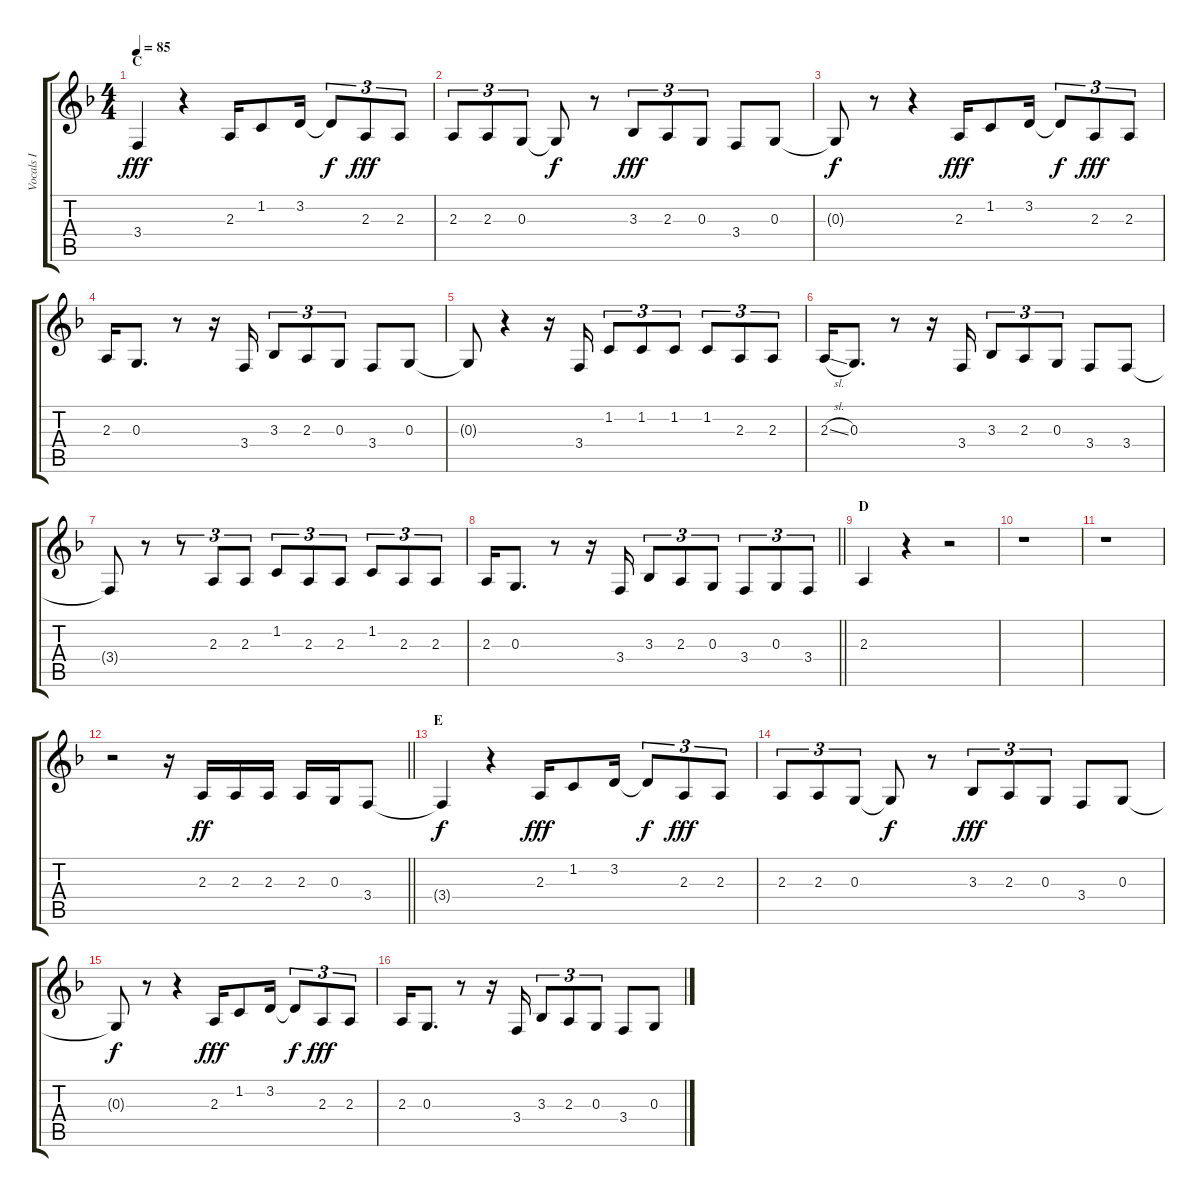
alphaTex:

\track ("Vocals I" "Vocals I") {instrument voiceoohs}
\staff {score tabs}
\tuning (E4 B3 G3 D3 A2 E2) {hide}
\ts (4 4)
\section ("" "C")
\tempo 85
\clef g2
\ks f
3.4.4{dy fff} r.4 2.3.16 1.2.8 3.2.16 3.2{t}.8{tu (3 2) dy f} 2.3.8{tu (3 2) dy fff} 2.3.8{tu (3 2)} |
2.3.8{tu (3 2)} 2.3.8{tu (3 2)} 0.3.8{tu (3 2)} 0.3{t}.8{dy f} r.8 3.3.8{tu (3 2) dy fff} 2.3.8{tu (3 2)} 0.3.8{tu (3 2)} 3.4.8 0.3.8 |
0.3{t}.8{dy f} r.8 r.4 2.3.16{dy fff} 1.2.8 3.2.16 3.2{t}.8{tu (3 2) dy f} 2.3.8{tu (3 2) dy fff} 2.3.8{tu (3 2)} |
2.3.16 0.3.8{d} r.8 r.16 3.4.16 3.3.8{tu (3 2)} 2.3.8{tu (3 2)} 0.3.8{tu (3 2)} 3.4.8 0.3.8 |
0.3{t}.8 r.4 r.16 3.4.16 1.2.8{tu (3 2)} 1.2.8{tu (3 2)} 1.2.8{tu (3 2)} 1.2.8{tu (3 2)} 2.3.8{tu (3 2)} 2.3.8{tu (3 2)} |
2.3{sl}.16 0.3.8{d} r.8 r.16 3.4.16 3.3.8{tu (3 2)} 2.3.8{tu (3 2)} 0.3.8{tu (3 2)} 3.4.8 3.4.8 |
3.4{t}.8 r.8 r.8{tu (3 2)} 2.3.8{tu (3 2)} 2.3.8{tu (3 2)} 1.2.8{tu (3 2)} 2.3.8{tu (3 2)} 2.3.8{tu (3 2)} 1.2.8{tu (3 2)} 2.3.8{tu (3 2)} 2.3.8{tu (3 2)} |
\barLineRight lightlight
2.3.16 0.3.8{d} r.8 r.16 3.4.16 3.3.8{tu (3 2)} 2.3.8{tu (3 2)} 0.3.8{tu (3 2)} 3.4.8{tu (3 2)} 0.3.8{tu (3 2)} 3.4.8{tu (3 2)} |
\section ("" "D")
2.3.4 r.4 r.2 |
r.1 |
r.1 |
\barLineRight lightlight
r.2 r.16 2.3.16{dy ff} 2.3.16 2.3.16 2.3.16 0.3.16 3.4.8 |
\section ("" "E")
3.4{t}.4{dy f} r.4 2.3.16{dy fff} 1.2.8 3.2.16 3.2{t}.8{tu (3 2) dy f} 2.3.8{tu (3 2) dy fff} 2.3.8{tu (3 2)} |
2.3.8{tu (3 2)} 2.3.8{tu (3 2)} 0.3.8{tu (3 2)} 0.3{t}.8{dy f} r.8 3.3.8{tu (3 2) dy fff} 2.3.8{tu (3 2)} 0.3.8{tu (3 2)} 3.4.8 0.3.8 |
0.3{t}.8{dy f} r.8 r.4 2.3.16{dy fff} 1.2.8 3.2.16 3.2{t}.8{tu (3 2) dy f} 2.3.8{tu (3 2) dy fff} 2.3.8{tu (3 2)} |
2.3.16 0.3.8{d} r.8 r.16 3.4.16 3.3.8{tu (3 2)} 2.3.8{tu (3 2)} 0.3.8{tu (3 2)} 3.4.8 0.3.8
